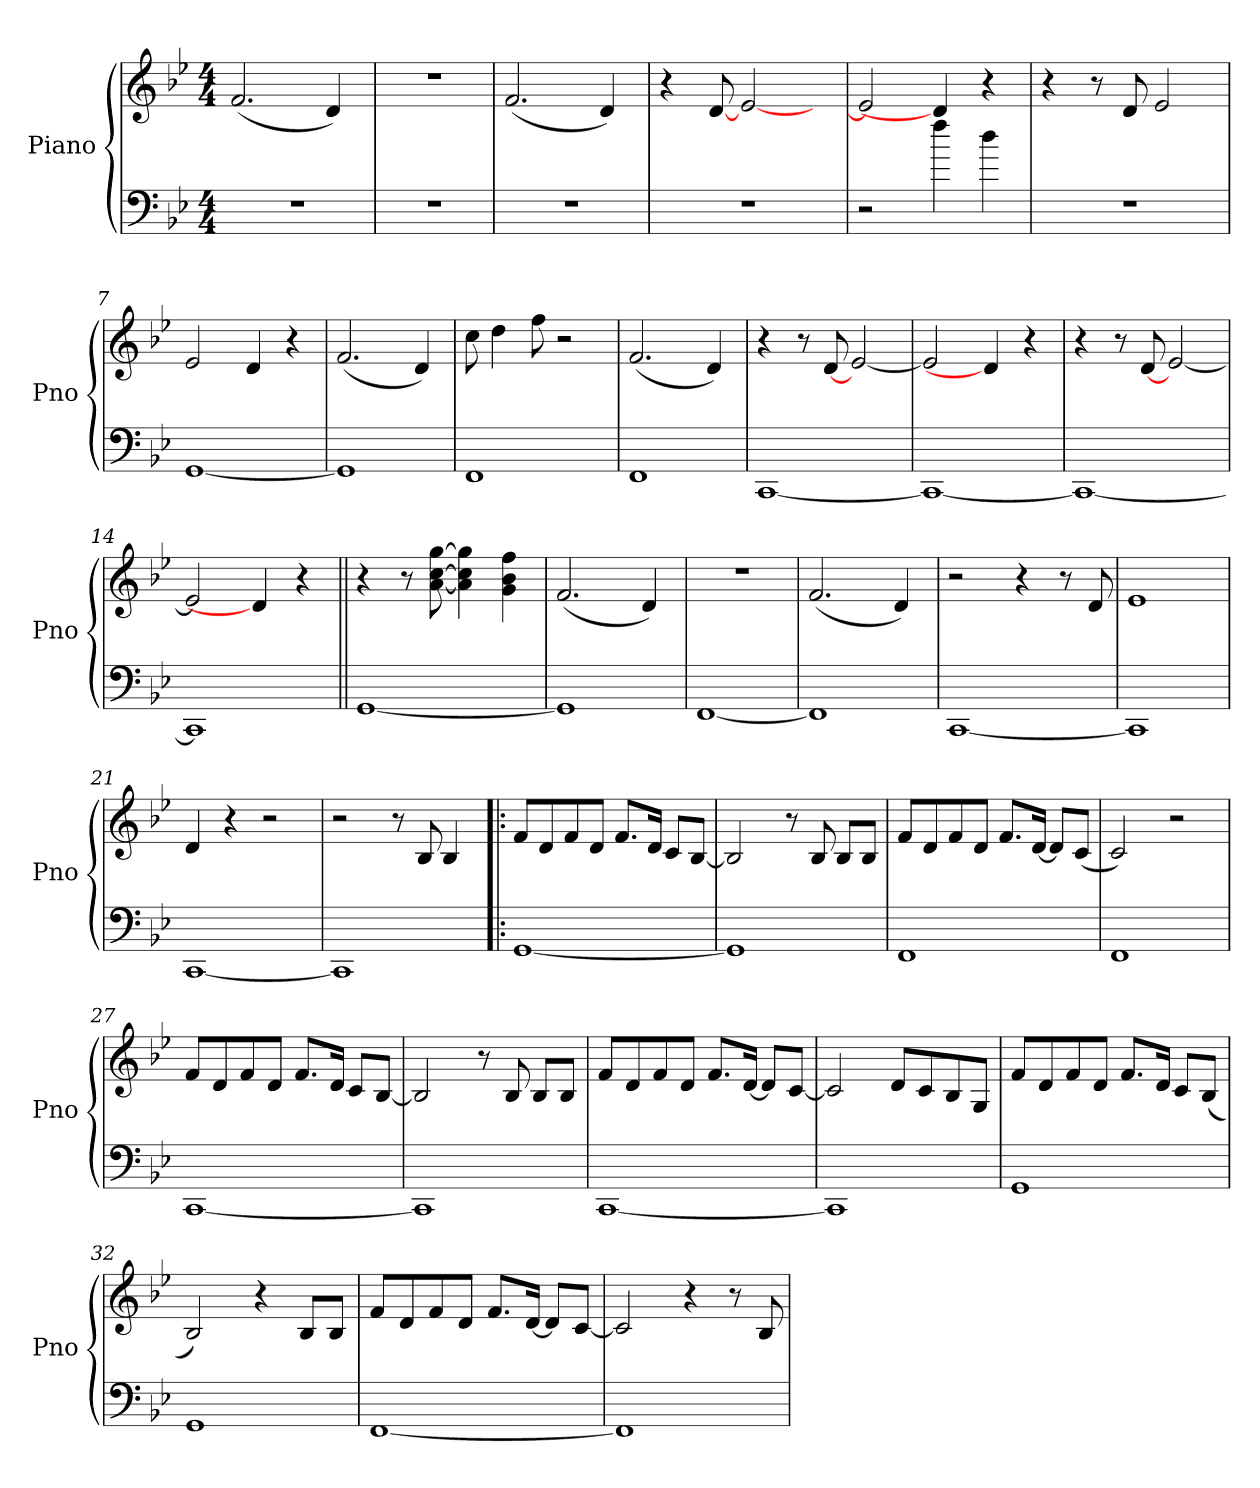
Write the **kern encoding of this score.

**kern	**kern
*part1	*part1
*staff2	*staff1
*I"Piano	*
*I'Pno	*
*clefF4	*clefG2
*k[b-e-]	*k[b-e-]
*M4/4	*M4/4
*MM110	*MM110
=1	=1
1r	(<2.f/
.	4d/)
=2	=2
1r	1r
=3	=3
1r	(<2.f/
.	4d/)
=4	=4
1r	4r
.	[8d/
.	[2e-/
.	8ryy
=5	=5
2r	2e-/]
4ff\	4d/]
4dd\	4r
!!LO:LB:g=z
=6	=6
1r	4r
.	8r
.	8d/
.	2e-/
=7	=7
[1GG	2e-/
.	4d/
.	4r
=8	=8
1GG]	(<2.f/
.	4d/)
=9	=9
1FF	8cc\
.	4dd\
.	8ff\
.	2r
!!LO:LB:g=z
=10	=10
1FF	(<2.f/
.	4d/)
=11	=11
[1CC	4r
.	8r
.	[8d/
.	[2e-/
=12	=12
1CC_	2e-/]
.	4d/]
.	4r
=13	=13
1CC_	4r
.	8r
.	[8d/
.	[2e-/
=14	=14
1CC]	2e-/]
.	4d/]
.	4r
!!LO:PB:g=z
=15||	=15||
[1GG	4r
.	8r
.	[8a\ [8cc\ [8gg\
.	4a\] 4cc\] 4gg\]
.	4g\ 4b-\ 4ff\
=16	=16
1GG]	(<2.f/
.	4d/)
=17	=17
[1FF	1r
=18	=18
1FF]	(<2.f/
.	4d/)
!!LO:LB:g=z
=19	=19
[1CC	2r
.	4r
.	8r
.	8d/
=20	=20
1CC]	1e-
=21	=21
[1CC	4d/
.	4r
.	2r
=22	=22
1CC]	2r
.	8r
.	8B-/
.	4B-/
!!LO:LB:g=z
=23!|:	=23!|:
[1GG	8f/L
.	8d/
.	8f/
.	8d/J
.	8.f/L
.	16d/Jk
.	8c/L
.	[8B-/J
=24	=24
1GG]	2B-/]
.	8r
.	8B-/
.	8B-/L
.	8B-/J
=25	=25
1FF	8f/L
.	8d/
.	8f/
.	8d/J
.	8.f/L
.	[16d/Jk
.	8d/L]
.	(<8c/J
!!LO:LB:g=z
=26	=26
1FF	2c/)
.	2r
=27	=27
[1CC	8f/L
.	8d/
.	8f/
.	8d/J
.	8.f/L
.	16d/Jk
.	8c/L
.	[8B-/J
=28	=28
1CC]	2B-/]
.	8r
.	8B-/
.	8B-/L
.	8B-/J
!!LO:PB:g=z
=29	=29
[1CC	8f/L
.	8d/
.	8f/
.	8d/J
.	8.f/L
.	[16d/Jk
.	8d/L]
.	[8c/J
=30	=30
1CC]	2c/]
.	8d/L
.	8c/
.	8B-/
.	8G/J
=31	=31
1GG	8f/L
.	8d/
.	8f/
.	8d/J
.	8.f/L
.	16d/Jk
.	8c/L
.	(<8B-/J
!!LO:LB:g=z
=32	=32
1GG	2B-/)
.	4r
.	8B-/L
.	8B-/J
=33	=33
[1FF	8f/L
.	8d/
.	8f/
.	8d/J
.	8.f/L
.	[16d/Jk
.	8d/L]
.	[8c/J
=34	=34
1FF]	2c/]
.	4r
.	8r
.	8B-/
=	=
*-	*-
